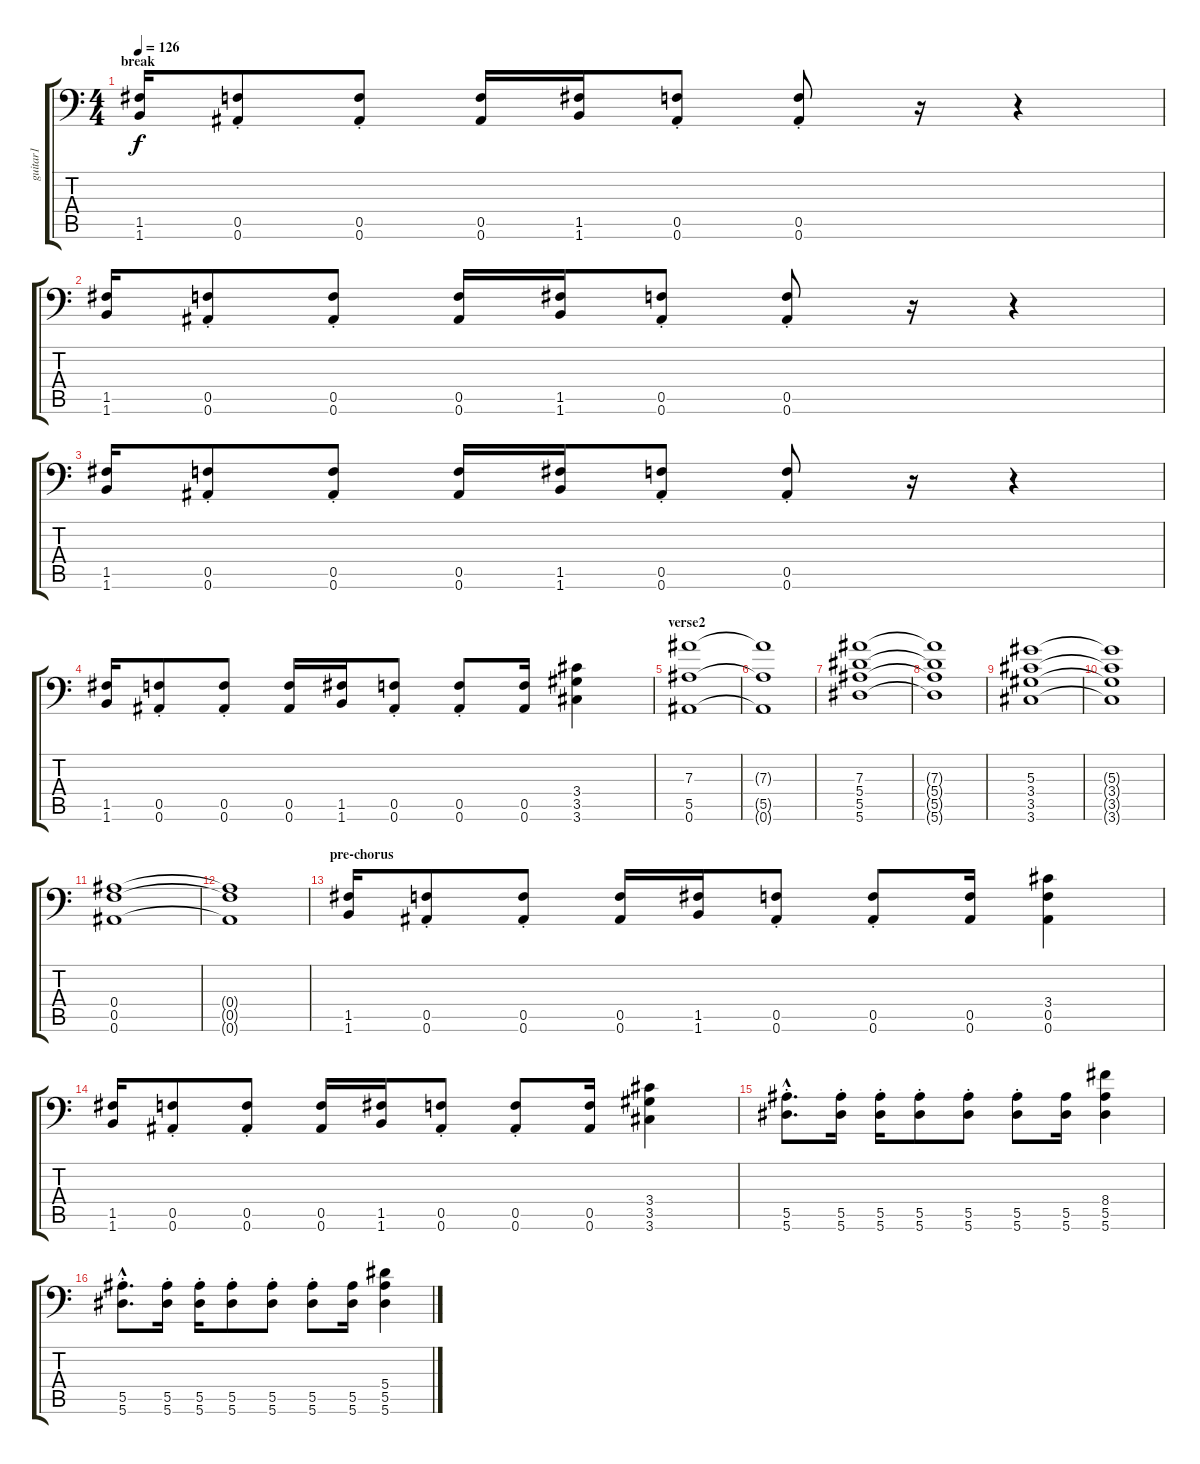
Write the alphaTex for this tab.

\track ("guitar1" "guitar1") {instrument distortionguitar}
\staff {score tabs}
\tuning (C4 G3 Eb3 Bb2 F2 Bb1) {hide}
\ts (4 4)
\section ("" "break")
\tempo 126
\clef f4
\ks c
(1.5 1.6).16{dy f} (0.5{st} 0.6{st}).8 (0.5{st} 0.6{st}).8 (0.5 0.6).16 (1.5 1.6).16 (0.5{st} 0.6{st}).8 (0.5{st} 0.6{st}).8 r.16 r.4 |
(1.5 1.6).16 (0.5{st} 0.6{st}).8 (0.5{st} 0.6{st}).8 (0.5 0.6).16 (1.5 1.6).16 (0.5{st} 0.6{st}).8 (0.5{st} 0.6{st}).8 r.16 r.4 |
(1.5 1.6).16 (0.5{st} 0.6{st}).8 (0.5{st} 0.6{st}).8 (0.5 0.6).16 (1.5 1.6).16 (0.5{st} 0.6{st}).8 (0.5{st} 0.6{st}).8 r.16 r.4 |
(1.5 1.6).16 (0.5{st} 0.6{st}).8 (0.5{st} 0.6{st}).8 (0.5 0.6).16 (1.5 1.6).16 (0.5{st} 0.6{st}).8 (0.5{st} 0.6{st}).8 (0.5 0.6).16 (3.4 3.5 3.6).4 |
\section ("" "verse2")
(7.3 5.5 0.6).1{instrument electricguitarjazz} |
(7.3{t} 5.5{t} 0.6{t}).1 |
(7.3 5.4 5.5 5.6).1 |
(7.3{t} 5.4{t} 5.5{t} 5.6{t}).1 |
(5.3 3.4 3.5 3.6).1 |
(5.3{t} 3.4{t} 3.5{t} 3.6{t}).1 |
(0.4 0.5 0.6).1 |
(0.4{t} 0.5{t} 0.6{t}).1 |
\section ("" "pre-chorus")
(1.5 1.6).16{instrument distortionguitar} (0.5{st} 0.6{st}).8 (0.5{st} 0.6{st}).8 (0.5 0.6).16 (1.5 1.6).16 (0.5{st} 0.6{st}).8 (0.5{st} 0.6{st}).8 (0.5 0.6).16 (3.4 0.5 0.6).4 |
(1.5 1.6).16 (0.5{st} 0.6{st}).8 (0.5{st} 0.6{st}).8 (0.5 0.6).16 (1.5 1.6).16 (0.5{st} 0.6{st}).8 (0.5{st} 0.6{st}).8 (0.5 0.6).16 (3.4 3.5 3.6).4 |
(5.5{hac st} 5.6{hac st}).8{d} (5.5{st} 5.6{st}).16 (5.5{st} 5.6{st}).16 (5.5{st} 5.6{st}).8 (5.5{st} 5.6{st}).8 (5.5{st} 5.6{st}).8 (5.5 5.6).16 (8.4 5.5 5.6).4 |
(5.5{hac st} 5.6{hac st}).8{d} (5.5{st} 5.6{st}).16 (5.5{st} 5.6{st}).16 (5.5{st} 5.6{st}).8 (5.5{st} 5.6{st}).8 (5.5{st} 5.6{st}).8 (5.5 5.6).16 (5.4 5.5 5.6).4
